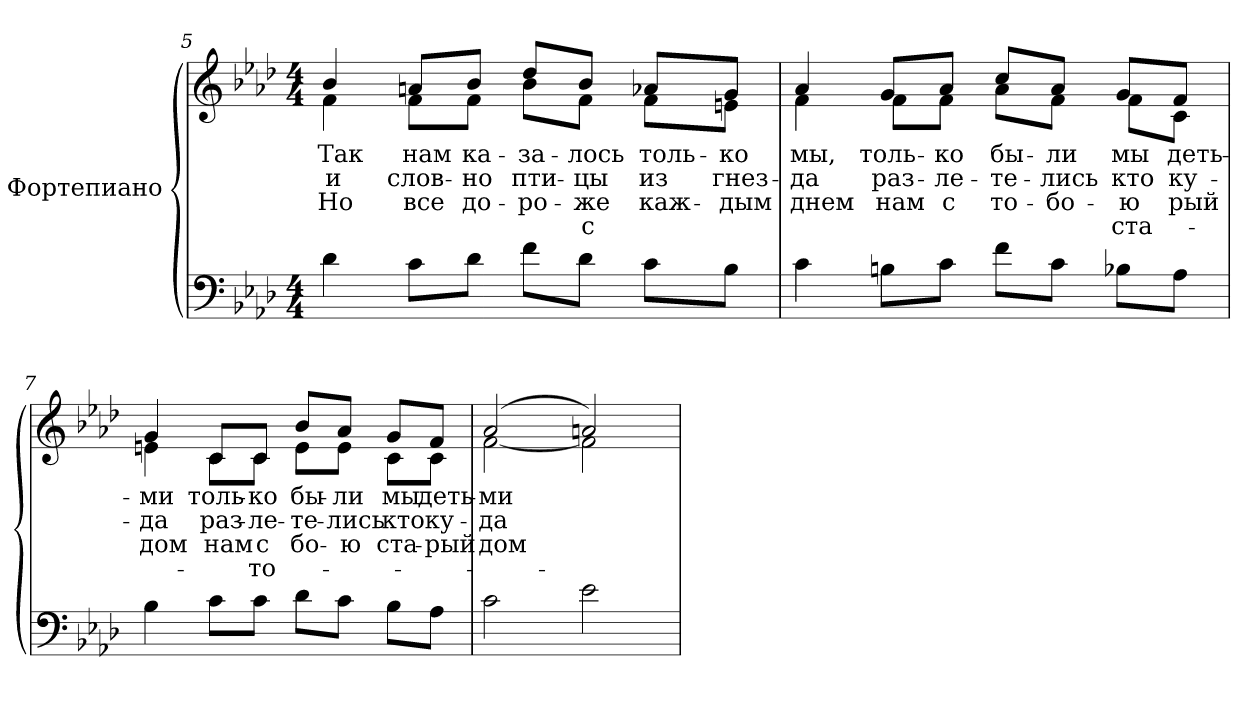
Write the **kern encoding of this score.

**kern	**kern	**text	**text	**text	**text
*part1	*part1	*part1	*part1	*part1	*part1
*staff2	*staff1	*staff1	*staff1	*staff1	*staff1
*I"Фортепиано	*	*	*	*	*
!!LO:LB:g=z
*clefF4	*clefG2	*	*	*	*
*k[b-e-a-d-]	*k[b-e-a-d-]	*	*	*	*
*f:	*f:	*	*	*	*
*M4/4	*M4/4	*	*	*	*
=5	=5	=5	=5	=5	=5
!	!	!LO:LY:b:color=#000000	!LO:LY:b:color=#000000	!LO:LY:b:color=#000000	!
*	*^	*	*	*	*
4d-i\	4b-i/	4fi\	Так	и	Но	.
!	!	!	!LO:LY:b:color=#000000	!LO:LY:b:color=#000000	!LO:LY:b:color=#000000	!
8ci\L	8ani/L	8fi\L	нам	слов-	-все	.
!	!	!	!LO:LY:b:color=#000000	!LO:LY:b:color=#000000	!LO:LY:b:color=#000000	!
8d-i\J	8b-i/J	8fi\J	ка-	но	до-	.
!	!	!	!LO:LY:b:color=#000000	!LO:LY:b:color=#000000	!LO:LY:b:color=#000000	!
8fi\L	8dd-i/L	8b-i\L	-за-	-пти-	-ро-	.
!	!	!	!LO:LY:b:color=#000000	!LO:LY:b:color=#000000	!LO:LY:b:color=#000000	!LO:LY:b:color=#000000
8d-i\J	8b-i/J	8fi\J	-лось	-цы	же	с
!	!	!	!LO:LY:b:color=#000000	!LO:LY:b:color=#000000	!LO:LY:b:color=#000000	!
8ci\L	8a-Xi/L	8fi\L	толь-	из	каж-	.
!	!	!	!LO:LY:b:color=#000000	!LO:LY:b:color=#000000	!LO:LY:b:color=#000000	!
8B-i\J	8gi/J	8eni\J	-ко	-гнез-	-дым	.
=6	=6	=6	=6	=6	=6	=6
!	!	!	!LO:LY:b:color=#000000	!LO:LY:b:color=#000000	!LO:LY:b:color=#000000	!
4ci\	4a-i/	4fi\	мы,	да	днем	.
!	!	!	!LO:LY:b:color=#000000	!LO:LY:b:color=#000000	!LO:LY:b:color=#000000	!
8Bni\L	8gi/L	8fi\L	толь-	раз-	-нам	.
!	!	!	!LO:LY:b:color=#000000	!LO:LY:b:color=#000000	!LO:LY:b:color=#000000	!
8ci\J	8a-i/J	8fi\J	-ко	ле-	с	.
!	!	!	!LO:LY:b:color=#000000	!LO:LY:b:color=#000000	!LO:LY:b:color=#000000	!
8fi\L	8cci/L	8a-i\L	бы-	-те-	-то-	.
!	!	!	!LO:LY:b:color=#000000	!LO:LY:b:color=#000000	!LO:LY:b:color=#000000	!
8ci\J	8a-i/J	8fi\J	-ли	-лись	-бо-	.
!	!	!	!LO:LY:b:color=#000000	!LO:LY:b:color=#000000	!LO:LY:b:color=#000000	!LO:LY:b:color=#000000
8B-Xi\L	8gi/L	8fi\L	мы	кто	ю	ста-
!	!	!	!LO:LY:b:color=#000000	!LO:LY:b:color=#000000	!LO:LY:b:color=#000000	!
8A-i\J	8fi/J	8ci\J	деть-	-ку-	-рый	.
!!LO:LB:g=z	!!
=7	=7	=7	=7	=7	=7	=7
!	!	!	!LO:LY:b:color=#000000	!LO:LY:b:color=#000000	!LO:LY:b:color=#000000	!
4B-i\	4gi/	4eni\	-ми	да	дом	.
!	!	!	!LO:LY:b:color=#000000	!LO:LY:b:color=#000000	!LO:LY:b:color=#000000	!
8ci\L	8ci/L	8ci\L	толь-	раз-	-нам	.
!	!	!	!LO:LY:b:color=#000000	!LO:LY:b:color=#000000	!LO:LY:b:color=#000000	!LO:LY:b:color=#000000
8ci\J	8ci/J	8ci\J	-ко	ле-	с	-то-
!	!	!	!LO:LY:b:color=#000000	!LO:LY:b:color=#000000	!LO:LY:b:color=#000000	!
8d-i\L	8b-i/L	8ei\L	бы-	-те-	-бо-	.
!	!	!	!LO:LY:b:color=#000000	!LO:LY:b:color=#000000	!LO:LY:b:color=#000000	!
8ci\J	8a-i/J	8ei\J	-ли	-лись	ю	.
!	!	!	!LO:LY:b:color=#000000	!LO:LY:b:color=#000000	!LO:LY:b:color=#000000	!
8B-i\L	8gi/L	8ci\L	мы	кто	ста-	.
!	!	!	!LO:LY:b:color=#000000	!LO:LY:b:color=#000000	!LO:LY:b:color=#000000	!
8A-i\J	8fi/J	8ci\J	деть-	-ку-	-рый	.
=8	=8	=8	=8	=8	=8	=8
!	!	!	!LO:LY:b:color=#000000	!LO:LY:b:color=#000000	!LO:LY:b:color=#000000	!
2ci\	(2a-i/	[<2fi\	-ми	да	дом	.
2e-i\	2ani/)	2fi\]	.	.	.	.
*	*v	*v	*	*	*	*
=	=	=	=	=	=
*-	*-	*-	*-	*-	*-
